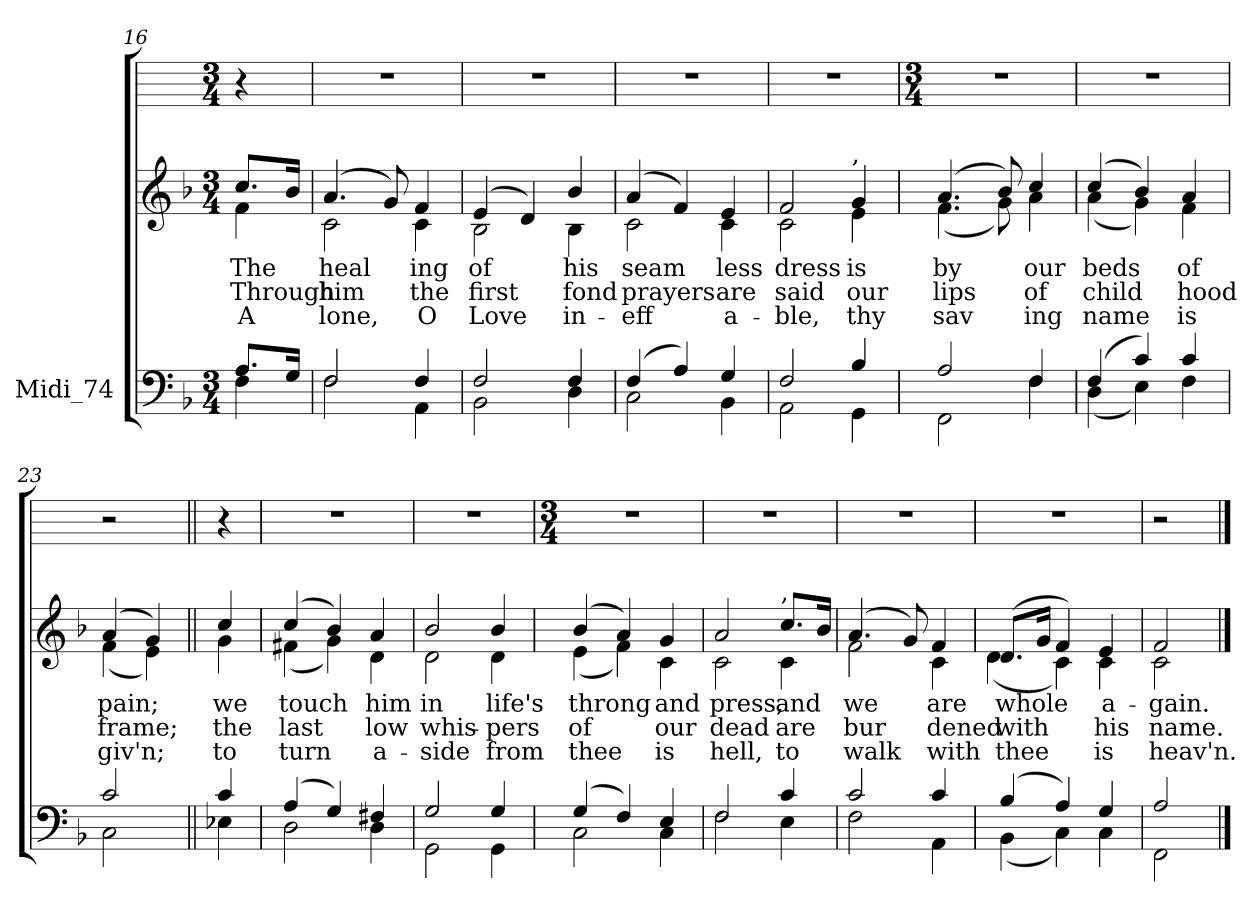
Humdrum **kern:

**kern	**kern	**text	**text	**text	**kern
*part3	*part2	*part2	*part2	*part2	*part1
*staff3	*staff2	*staff2	*staff2	*staff2	*staff1
*I"Midi_74	*	*	*	*	*
!!LO:LB:g=z
*clefF4	*clefG2	*	*	*	*
*k[b-]	*k[b-]	*	*	*	*
*F:	*F:	*	*	*	*
*M3/4	*M3/4	*	*	*	*M3/4
=16	=16	=16	=16	=16	=16
*^	*	*	*	*	*
!	!	!LO:TX:a:t=AMNS 133 continued	!	!	!	!
!	!	!	!LO:LY:b	!LO:LY:b	!LO:LY:b	!
*	*	*^	*	*	*	*
8.A/L	4F\	8.cc/L	4f\	The	Through	A	4r
16G/J	.	16b-/J	.	.	.	.	.
=17	=17	=17	=17	=17	=17	=17	=17
!	!	!	!	!LO:LY:b	!LO:LY:b	!LO:LY:b	!
2F/	2F\	(>4.a/	2c\	heal	him	lone,	2.r
.	.	8g/)	.	.	.	.	.
!	!	!	!	!LO:LY:b	!LO:LY:b	!LO:LY:b	!
4F/	4AA\	4f/	4c\	ing	the	O	.
=18	=18	=18	=18	=18	=18	=18	=18
!	!	!	!	!LO:LY:b	!LO:LY:b	!LO:LY:b	!
2F/	2BB-\	(>4e/	2B-\	of	first	Love	2.r
.	.	4d/)	.	.	.	.	.
!	!	!	!	!LO:LY:b	!LO:LY:b	!LO:LY:b	!
4F/	4D\	4b-/	4B-\	his	fond	in-	.
=19	=19	=19	=19	=19	=19	=19	=19
!	!	!	!	!LO:LY:b	!LO:LY:b	!LO:LY:b	!
(>4F/	2C\	(>4a/	2c\	-seam	prayers	eff	2.r
4A/)	.	4f/)	.	.	.	.	.
!	!	!	!	!LO:LY:b	!LO:LY:b	!LO:LY:b	!
4G/	4BB-\	4e/	4c\	less	are	a-	.
=20	=20	=20	=20	=20	=20	=20	=20
!	!	!	!	!LO:LY:b	!LO:LY:b	!LO:LY:b	!
2F/	2AA\	2f/	2c\	-dress	said	ble,	2.r
!	!	!LO:TX:a:t=,	!	!	!	!	!
!	!	!	!	!LO:LY:b	!LO:LY:b	!LO:LY:b	!
4B-/	4GG\	4g/	4e\	is	our	thy	.
!!LO:LB:g=z
=21	=21	=21	=21	=21	=21	=21	=21
*	*	*	*	*	*	*	*M3/4
!	!	!	!	!LO:LY:b	!LO:LY:b	!LO:LY:b	!
2A/	2FF\	(>4.a/	(<4.f\	by	lips	sav	2.r
.	.	8b-/)	8g\)	.	.	.	.
!	!	!	!	!LO:LY:b	!LO:LY:b	!LO:LY:b	!
4F/	4F\	4cc/	4a\	our	of	ing	.
=22	=22	=22	=22	=22	=22	=22	=22
!	!	!	!	!LO:LY:b	!LO:LY:b	!LO:LY:b	!
(>4F/	(<4D\	(>4cc/	(<4a\	beds	child	name	2.r
4c/)	4E\)	4b-/)	4g\)	.	.	.	.
!	!	!	!	!LO:LY:b	!LO:LY:b	!LO:LY:b	!
4c/	4F\	4a/	4f\	of	hood	is	.
=23	=23	=23	=23	=23	=23	=23	=23
!	!	!	!	!LO:LY:b	!LO:LY:b	!LO:LY:b	!
2c/	2C\	(>4a/	(<4f\	pain;	frame;	giv'n;	2r
.	.	4g/)	4e\)	.	.	.	.
=24||	=24||	=24||	=24||	=24||	=24||	=24||	=24||
!	!	!	!	!LO:LY:b	!LO:LY:b	!LO:LY:b	!
4c/	4E-X\	4cc/	4g\	we	the	to	4r
=25	=25	=25	=25	=25	=25	=25	=25
!	!	!	!	!LO:LY:b	!LO:LY:b	!LO:LY:b	!
(>4A/	2D\	(>4cc/	(<4f#X\	touch	last	turn	2.r
4G/)	.	4b-/)	4g\)	.	.	.	.
!	!	!	!	!LO:LY:b	!LO:LY:b	!LO:LY:b	!
4F#X/	4D\	4a/	4d\	him	low	a-	.
=26	=26	=26	=26	=26	=26	=26	=26
!	!	!	!	!LO:LY:b	!LO:LY:b	!LO:LY:b	!
2G/	2GG\	2b-/	2d\	-in	whis-	-side	2.r
!	!	!	!	!LO:LY:b	!LO:LY:b	!LO:LY:b	!
4G/	4GG\	4b-/	4d\	life's	pers	from	.
!!LO:LB:g=z
=27	=27	=27	=27	=27	=27	=27	=27
*	*	*	*	*	*	*	*M3/4
!	!	!	!	!LO:LY:b	!LO:LY:b	!LO:LY:b	!
(>4G/	2C\	(>4b-/	(<4e\	throng	of	thee	2.r
4F/)	.	4a/)	4f\)	.	.	.	.
!	!	!	!	!LO:LY:b	!LO:LY:b	!LO:LY:b	!
4E/	4C\	4g/	4c\	and	our	is	.
=28	=28	=28	=28	=28	=28	=28	=28
!	!	!	!	!LO:LY:b	!LO:LY:b	!LO:LY:b	!
2F/	2F\	2a/	2c\	press,	dead	hell,	2.r
!	!	!LO:TX:a:t=,	!	!	!	!	!
!	!	!	!	!LO:LY:b	!LO:LY:b	!LO:LY:b	!
4c/	4E\	8.cc/L	4c\	and	are	to	.
.	.	16b-/J	.	.	.	.	.
=29	=29	=29	=29	=29	=29	=29	=29
!	!	!	!	!LO:LY:b	!LO:LY:b	!LO:LY:b	!
2c/	2F\	(>4.a/	2f\	we	bur	walk	2.r
.	.	8g/)	.	.	.	.	.
!	!	!	!	!LO:LY:b	!LO:LY:b	!LO:LY:b	!
4c/	4AA\	4f/	4c\	are	dened	with	.
=30	=30	=30	=30	=30	=30	=30	=30
!	!	!	!	!LO:LY:b	!LO:LY:b	!LO:LY:b	!
(>4B-/	(<4BB-\	(>8.d/L	(<4d\	whole	with	thee	2.r
.	.	16g/J	.	.	.	.	.
4A/)	4C\)	4f/)	4c\)	.	.	.	.
!	!	!	!	!LO:LY:b	!LO:LY:b	!LO:LY:b	!
4G/	4C\	4e/	4c\	a-	-his	is	.
=31	=31	=31	=31	=31	=31	=31	=31
!	!	!	!	!LO:LY:b	!LO:LY:b	!LO:LY:b	!
2A/	2FF\	2f/	2c\	gain.	name.	heav'n.	2r
*v	*v	*	*	*	*	*	*
*	*v	*v	*	*	*	*
==	==	==	==	==	==
*-	*-	*-	*-	*-	*-
